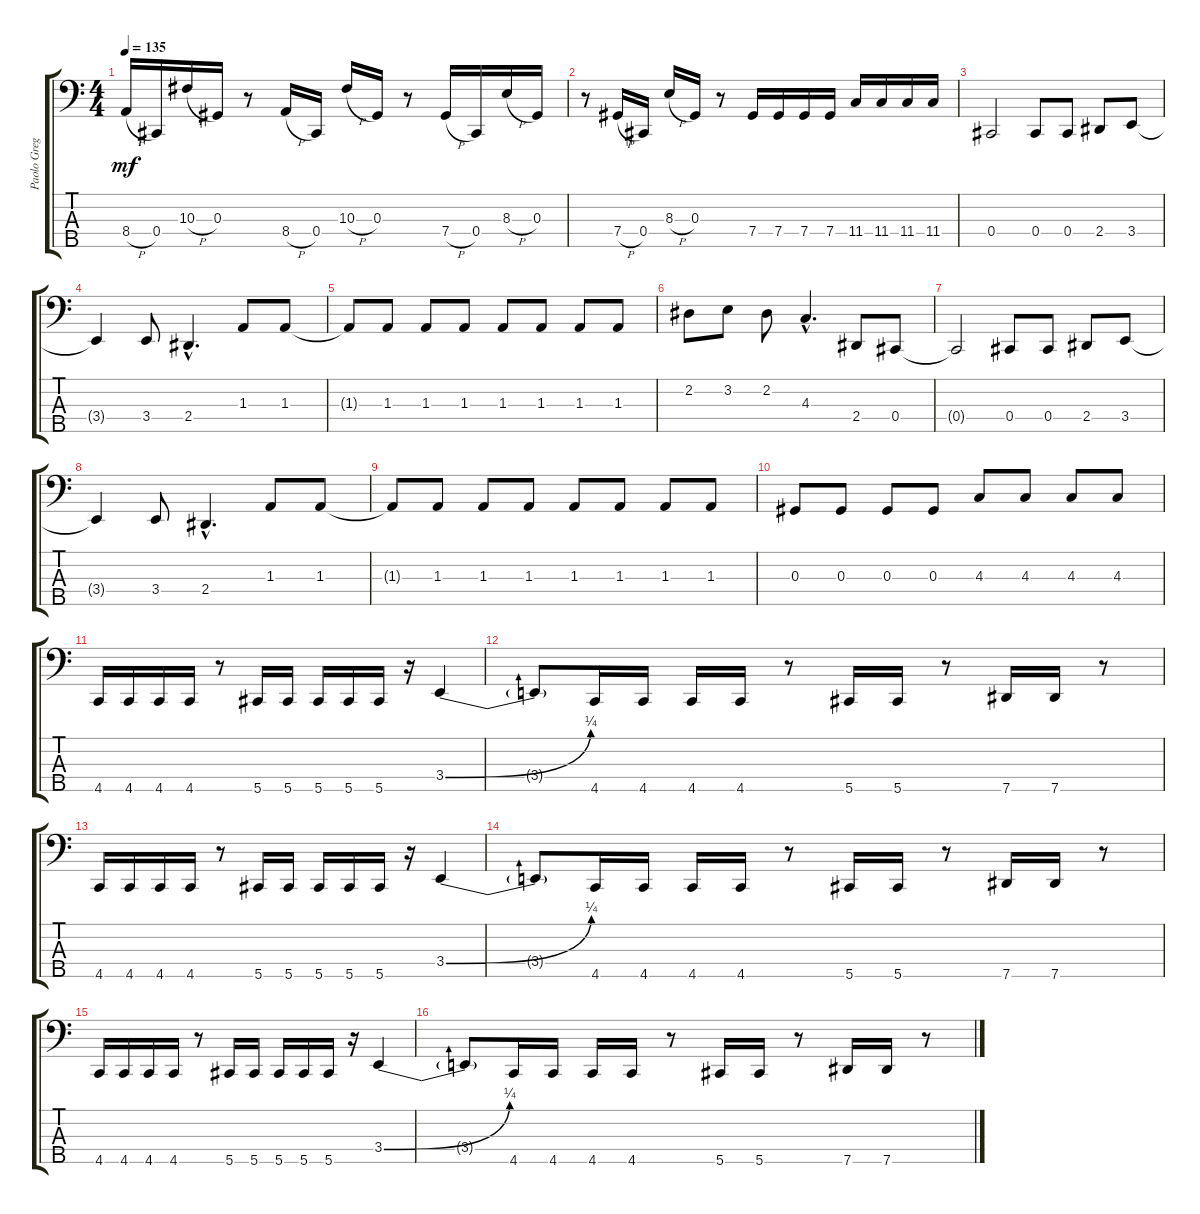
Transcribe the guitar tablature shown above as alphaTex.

\track ("Paolo Gregoletto" "Paolo Greg") {instrument electricbassfinger}
\staff {score tabs}
\tuning (Gb2 Db2 Ab1 Db1 Ab0) {hide}
\ts (4 4)
\tempo 135
\clef f4
\ks c
8.4{h}.16{dy mf} 0.4.16 10.3{h}.16 0.3.16 r.8 8.4{h}.16 0.4.16 10.3{h}.16 0.3.16 r.8 7.4{h}.16 0.4.16 8.3{h}.16 0.3.16 |
r.8 7.4{h}.16 0.4.16 8.3{h}.16 0.3.16 r.8 7.4.16 7.4.16 7.4.16 7.4.16 11.4.16 11.4.16 11.4.16 11.4.16 |
0.4.2 0.4.8 0.4.8 2.4.8 3.4.8 |
3.4{t}.4 3.4.8 2.4{hac}.4{d} 1.3.8 1.3.8 |
1.3{t}.8 1.3.8 1.3.8 1.3.8 1.3.8 1.3.8 1.3.8 1.3.8 |
2.2.8 3.2.8 2.2.8 4.3{hac}.4{d} 2.4.8 0.4.8 |
0.4{t}.2 0.4.8 0.4.8 2.4.8 3.4.8 |
3.4{t}.4 3.4.8 2.4{hac}.4{d} 1.3.8 1.3.8 |
1.3{t}.8 1.3.8 1.3.8 1.3.8 1.3.8 1.3.8 1.3.8 1.3.8 |
0.3.8 0.3.8 0.3.8 0.3.8 4.3.8 4.3.8 4.3.8 4.3.8 |
4.5.16 4.5.16 4.5.16 4.5.16 r.8 5.5.16 5.5.16 5.5.16 5.5.16 5.5.16 r.16 3.4{be (bend 0 0 60 1)}.4 |
3.4{t}.8 4.5.16 4.5.16 4.5.16 4.5.16 r.8 5.5.16 5.5.16 r.8 7.5.16 7.5.16 r.8 |
4.5.16 4.5.16 4.5.16 4.5.16 r.8 5.5.16 5.5.16 5.5.16 5.5.16 5.5.16 r.16 3.4{be (bend 0 0 60 1)}.4 |
3.4{t}.8 4.5.16 4.5.16 4.5.16 4.5.16 r.8 5.5.16 5.5.16 r.8 7.5.16 7.5.16 r.8 |
4.5.16 4.5.16 4.5.16 4.5.16 r.8 5.5.16 5.5.16 5.5.16 5.5.16 5.5.16 r.16 3.4{be (bend 0 0 60 1)}.4 |
3.4{t}.8 4.5.16 4.5.16 4.5.16 4.5.16 r.8 5.5.16 5.5.16 r.8 7.5.16 7.5.16 r.8
